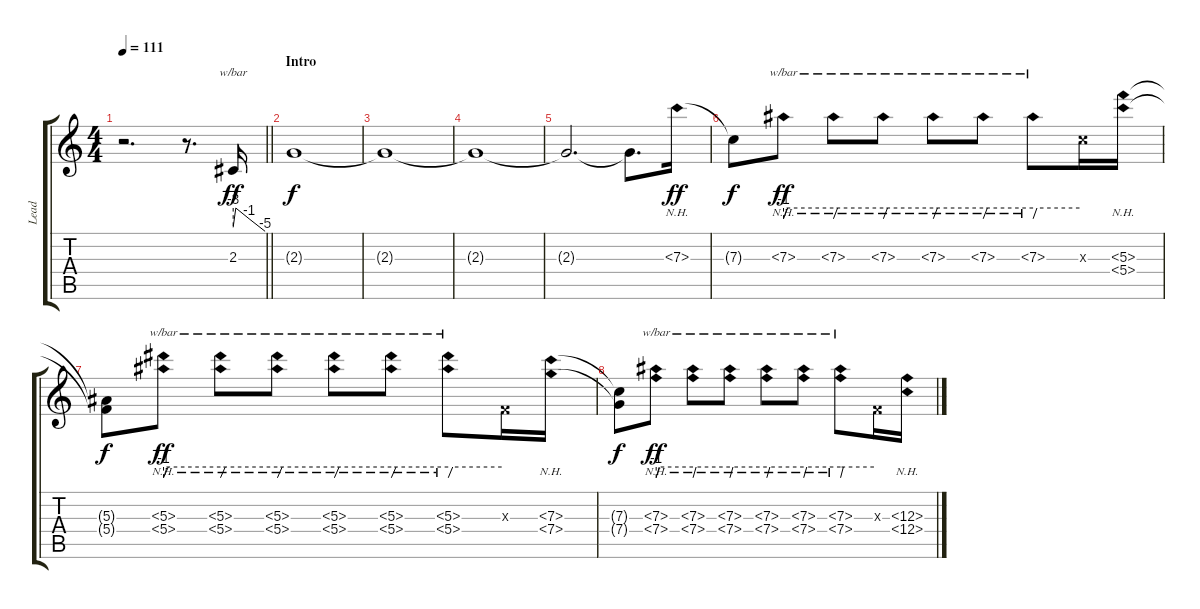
\track ("Lead" "Lead") {instrument overdrivenguitar}
\staff {score tabs}
\tuning (D4 A3 F3 C3 G2 D2) {hide}
\ts (4 4)
\tempo 111
\clef g2
\barLineRight lightlight
\ks c
r.2{d dy mp} r.8{d} 2.3.16{tbe (custom default 0 -12 5 0 30 -4 60 -20) dy ff} |
\section ("" "Intro")
2.3{t}.1{dy f} |
2.3{t}.1 |
2.3{t}.1 |
2.3{t}.2{d} 2.3{t}.8{d} 7.3{nh}.16{dy ff} |
7.3{t}.8{dy f} 7.3{nh}.8{tbe (custom default 0 -4 5 0 60 0) dy ff} 7.3{nh}.8{tbe (custom default 0 -4 5 0 60 0)} 7.3{nh}.8{tbe (custom default 0 -4 5 0 60 0)} 7.3{nh}.8{tbe (custom default 0 -4 5 0 60 0)} 7.3{nh}.8{tbe (custom default 0 -4 5 0 60 0)} 7.3{nh}.8{tbe (custom default 0 -4 5 0 60 0)} 7.3{x}.16 (5.3{nh} 5.4{nh}).16 |
(5.3{t} 5.4{t}).8{dy f} (5.3{nh} 5.4{nh}).8{tbe (custom default 0 -4 5 0 60 0) dy ff} (5.3{nh} 5.4{nh}).8{tbe (custom default 0 -4 5 0 60 0)} (5.3{nh} 5.4{nh}).8{tbe (custom default 0 -4 5 0 60 0)} (5.3{nh} 5.4{nh}).8{tbe (custom default 0 -4 5 0 60 0)} (5.3{nh} 5.4{nh}).8{tbe (custom default 0 -4 5 0 60 0)} (5.3{nh} 5.4{nh}).8{tbe (custom default 0 -4 5 0 60 0)} 0.3{x}.16 (7.3{nh} 7.4{nh}).16 |
(7.3{t} 7.4{t}).8{dy f} (7.3{nh} 7.4{nh}).8{tbe (custom default 0 -4 5 0 60 0) dy ff} (7.3{nh} 7.4{nh}).8{tbe (custom default 0 -4 5 0 60 0)} (7.3{nh} 7.4{nh}).8{tbe (custom default 0 -4 5 0 60 0)} (7.3{nh} 7.4{nh}).8{tbe (custom default 0 -4 5 0 60 0)} (7.3{nh} 7.4{nh}).8{tbe (custom default 0 -4 5 0 60 0)} (7.3{nh} 7.4{nh}).8{tbe (custom default 0 -4 5 0 60 0)} 0.3{x}.16 (12.3{nh} 12.4{nh}).16
